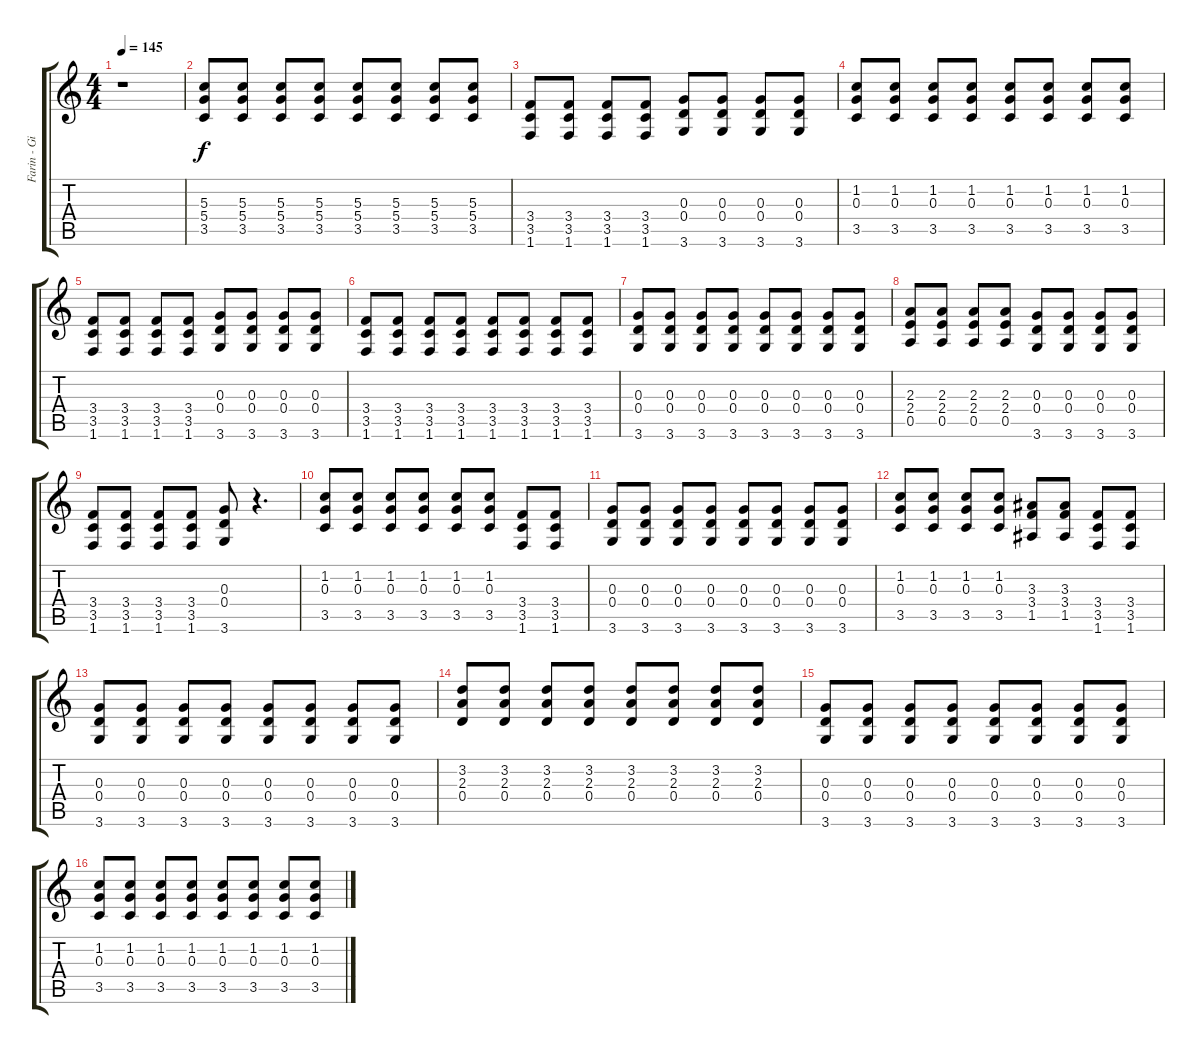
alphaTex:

\track ("Farin - Gitarre" "Farin - Gi") {instrument distortionguitar}
\staff {score tabs}
\tuning (E4 B3 G3 D3 A2 E2) {hide}
\ts (4 4)
\tempo 145
\clef g2
\ks c
r.1{dy f instrument distortionguitar} |
(5.3 5.4 3.5).8 (5.3 5.4 3.5).8 (5.3 5.4 3.5).8 (5.3 5.4 3.5).8 (5.3 5.4 3.5).8 (5.3 5.4 3.5).8 (5.3 5.4 3.5).8 (5.3 5.4 3.5).8 |
(3.4 3.5 1.6).8 (3.4 3.5 1.6).8 (3.4 3.5 1.6).8 (3.4 3.5 1.6).8 (0.3 0.4 3.6).8 (0.3 0.4 3.6).8 (0.3 0.4 3.6).8 (0.3 0.4 3.6).8 |
(1.2 0.3 3.5).8 (1.2 0.3 3.5).8 (1.2 0.3 3.5).8 (1.2 0.3 3.5).8 (1.2 0.3 3.5).8 (1.2 0.3 3.5).8 (1.2 0.3 3.5).8 (1.2 0.3 3.5).8 |
(3.4 3.5 1.6).8 (3.4 3.5 1.6).8 (3.4 3.5 1.6).8 (3.4 3.5 1.6).8 (0.3 0.4 3.6).8 (0.3 0.4 3.6).8 (0.3 0.4 3.6).8 (0.3 0.4 3.6).8 |
(3.4 3.5 1.6).8 (3.4 3.5 1.6).8 (3.4 3.5 1.6).8 (3.4 3.5 1.6).8 (3.4 3.5 1.6).8 (3.4 3.5 1.6).8 (3.4 3.5 1.6).8 (3.4 3.5 1.6).8 |
(0.3 0.4 3.6).8 (0.3 0.4 3.6).8 (0.3 0.4 3.6).8 (0.3 0.4 3.6).8 (0.3 0.4 3.6).8 (0.3 0.4 3.6).8 (0.3 0.4 3.6).8 (0.3 0.4 3.6).8 |
(2.3 2.4 0.5).8 (2.3 2.4 0.5).8 (2.3 2.4 0.5).8 (2.3 2.4 0.5).8 (0.3 0.4 3.6).8 (0.3 0.4 3.6).8 (0.3 0.4 3.6).8 (0.3 0.4 3.6).8 |
(3.4 3.5 1.6).8 (3.4 3.5 1.6).8 (3.4 3.5 1.6).8 (3.4 3.5 1.6).8 (0.3 0.4 3.6).8 r.4{d} |
(1.2 0.3 3.5).8 (1.2 0.3 3.5).8 (1.2 0.3 3.5).8 (1.2 0.3 3.5).8 (1.2 0.3 3.5).8 (1.2 0.3 3.5).8 (3.4 3.5 1.6).8 (3.4 3.5 1.6).8 |
(0.3 0.4 3.6).8 (0.3 0.4 3.6).8 (0.3 0.4 3.6).8 (0.3 0.4 3.6).8 (0.3 0.4 3.6).8 (0.3 0.4 3.6).8 (0.3 0.4 3.6).8 (0.3 0.4 3.6).8 |
(1.2 0.3 3.5).8 (1.2 0.3 3.5).8 (1.2 0.3 3.5).8 (1.2 0.3 3.5).8 (3.3 3.4 1.5).8 (3.3 3.4 1.5).8 (3.4 3.5 1.6).8 (3.4 3.5 1.6).8 |
(0.3 0.4 3.6).8 (0.3 0.4 3.6).8 (0.3 0.4 3.6).8 (0.3 0.4 3.6).8 (0.3 0.4 3.6).8 (0.3 0.4 3.6).8 (0.3 0.4 3.6).8 (0.3 0.4 3.6).8 |
(3.2 2.3 0.4).8 (3.2 2.3 0.4).8 (3.2 2.3 0.4).8 (3.2 2.3 0.4).8 (3.2 2.3 0.4).8 (3.2 2.3 0.4).8 (3.2 2.3 0.4).8 (3.2 2.3 0.4).8 |
(0.3 0.4 3.6).8 (0.3 0.4 3.6).8 (0.3 0.4 3.6).8 (0.3 0.4 3.6).8 (0.3 0.4 3.6).8 (0.3 0.4 3.6).8 (0.3 0.4 3.6).8 (0.3 0.4 3.6).8 |
(1.2 0.3 3.5).8 (1.2 0.3 3.5).8 (1.2 0.3 3.5).8 (1.2 0.3 3.5).8 (1.2 0.3 3.5).8 (1.2 0.3 3.5).8 (1.2 0.3 3.5).8 (1.2 0.3 3.5).8
